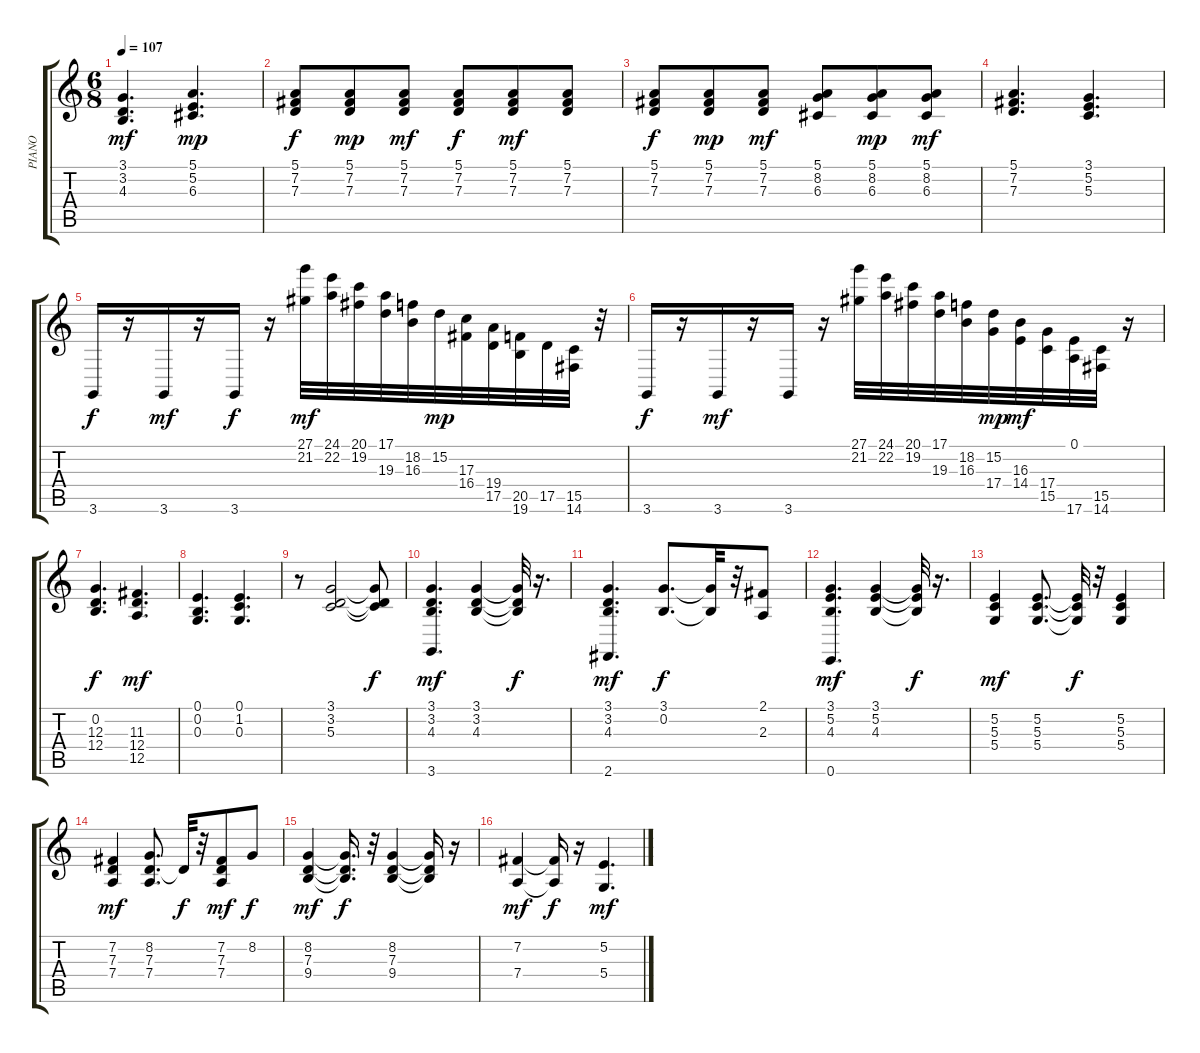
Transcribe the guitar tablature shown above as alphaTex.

\track ("PIANO" "PIANO") {instrument acousticgrandpiano}
\staff {score tabs}
\tuning (E4 B3 G3 D3 A2 E2) {hide}
\ts (6 8)
\tempo 107
\clef g2
\ks c
(3.1 3.2 4.3).4{d dy mf} (5.1 5.2 6.3).4{d dy mp} |
(5.1 7.2 7.3).8{dy f} (5.1 7.2 7.3).8{dy mp} (5.1 7.2 7.3).8{dy mf} (5.1 7.2 7.3).8{dy f} (5.1 7.2 7.3).8{dy mf} (5.1 7.2 7.3).8 |
(5.1 7.2 7.3).8{dy f} (5.1 7.2 7.3).8{dy mp} (5.1 7.2 7.3).8{dy mf} (5.1 8.2 6.3).8 (5.1 8.2 6.3).8{dy mp} (5.1 8.2 6.3).8{dy mf} |
(5.1 7.2 7.3).4{d} (3.1 5.2 5.3).4{d} |
3.6.16{dy f} r.16 3.6.16{dy mf} r.16 3.6.16{dy f} r.16 (27.1 21.2).32{dy mf} (24.1 22.2).32 (20.1 19.2).32 (17.1 19.3).32 (18.2 16.3).32 15.2.32{dy mp} (17.3 16.4).32 (19.4 17.5).32 (20.5 19.6).32 17.5.32 (15.5 14.6).32 r.32 |
3.6.16{dy f} r.16 3.6.16{dy mf} r.16 3.6.16 r.16 (27.1 21.2).32 (24.1 22.2).32 (20.1 19.2).32 (17.1 19.3).32 (18.2 16.3).32 (15.2 17.4).32{dy mp} (16.3 14.4).32{dy mf} (17.4 15.5).32 (0.1 17.6).32 (15.5 14.6).32 r.16 |
(0.2 12.3 12.4).4{d dy f} (11.3 12.4 12.5).4{d dy mf} |
(0.1 0.2 0.3).4{d} (0.1 1.2 0.3).4{d} |
r.8 (3.1 3.2 5.3).2 (3.1{t} 3.2{t} 5.3{t}).8{dy f} |
(3.1 3.2 4.3 3.6).4{d dy mf} (3.1 3.2 4.3).4 (3.1{t} 3.2{t} 4.3{t}).32{dy f} r.16{d} |
(3.1 3.2 4.3 2.6).4{d dy mf} (3.1 0.2).8{d dy f} (3.1{t} 0.2{t}).32 r.32 (2.1 2.3).8 |
(3.1 5.2 4.3 0.6).4{d dy mf} (3.1 5.2 4.3).4 (3.1{t} 5.2{t} 4.3{t}).32{dy f} r.16{d} |
(5.2 5.3 5.4).4{dy mf} (5.2 5.3 5.4).8{d} (5.2{t} 5.3{t} 5.4{t}).32{dy f} r.32 (5.2 5.3 5.4).4 |
(7.2 7.3 7.4).4{dy mf} (8.2 7.3 7.4).8{d} 7.3{t}.32{dy f} r.32 (7.2 7.3 7.4).8{dy mf} 8.2.8{dy f} |
(8.2 7.3 9.4).4{dy mf} (8.2{t} 7.3{t} 9.4{t}).16{d dy f} r.32 (8.2 7.3 9.4).4 (8.2{t} 7.3{t} 9.4{t}).16 r.16 |
(7.2 7.4).4{dy mf} (7.2{t} 7.4{t}).16{dy f} r.16 (5.2 5.4).4{d dy mf}
